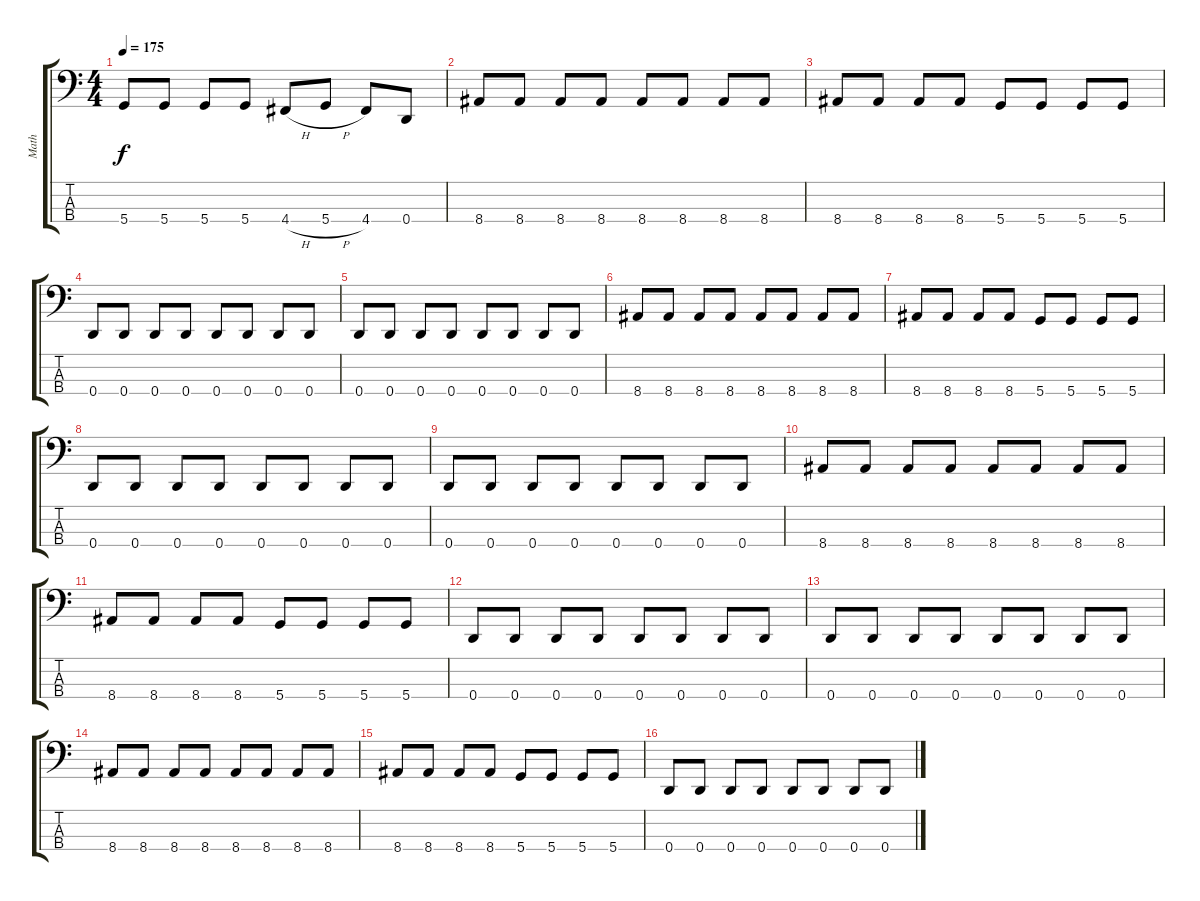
\track ("Math" "Math") {instrument electricbasspick}
\staff {score tabs}
\tuning (G2 D2 A1 D1) {hide}
\ts (4 4)
\tempo 175
\clef f4
\ks c
5.4.8{dy f} 5.4.8 5.4.8 5.4.8 4.4{h}.8 5.4{h}.8 4.4.8 0.4.8 |
8.4.8 8.4.8 8.4.8 8.4.8 8.4.8 8.4.8 8.4.8 8.4.8 |
8.4.8 8.4.8 8.4.8 8.4.8 5.4.8 5.4.8 5.4.8 5.4.8 |
0.4.8 0.4.8 0.4.8 0.4.8 0.4.8 0.4.8 0.4.8 0.4.8 |
0.4.8 0.4.8 0.4.8 0.4.8 0.4.8 0.4.8 0.4.8 0.4.8 |
8.4.8 8.4.8 8.4.8 8.4.8 8.4.8 8.4.8 8.4.8 8.4.8 |
8.4.8 8.4.8 8.4.8 8.4.8 5.4.8 5.4.8 5.4.8 5.4.8 |
0.4.8 0.4.8 0.4.8 0.4.8 0.4.8 0.4.8 0.4.8 0.4.8 |
0.4.8 0.4.8 0.4.8 0.4.8 0.4.8 0.4.8 0.4.8 0.4.8 |
8.4.8 8.4.8 8.4.8 8.4.8 8.4.8 8.4.8 8.4.8 8.4.8 |
8.4.8 8.4.8 8.4.8 8.4.8 5.4.8 5.4.8 5.4.8 5.4.8 |
0.4.8 0.4.8 0.4.8 0.4.8 0.4.8 0.4.8 0.4.8 0.4.8 |
0.4.8 0.4.8 0.4.8 0.4.8 0.4.8 0.4.8 0.4.8 0.4.8 |
8.4.8 8.4.8 8.4.8 8.4.8 8.4.8 8.4.8 8.4.8 8.4.8 |
8.4.8 8.4.8 8.4.8 8.4.8 5.4.8 5.4.8 5.4.8 5.4.8 |
0.4.8 0.4.8 0.4.8 0.4.8 0.4.8 0.4.8 0.4.8 0.4.8
